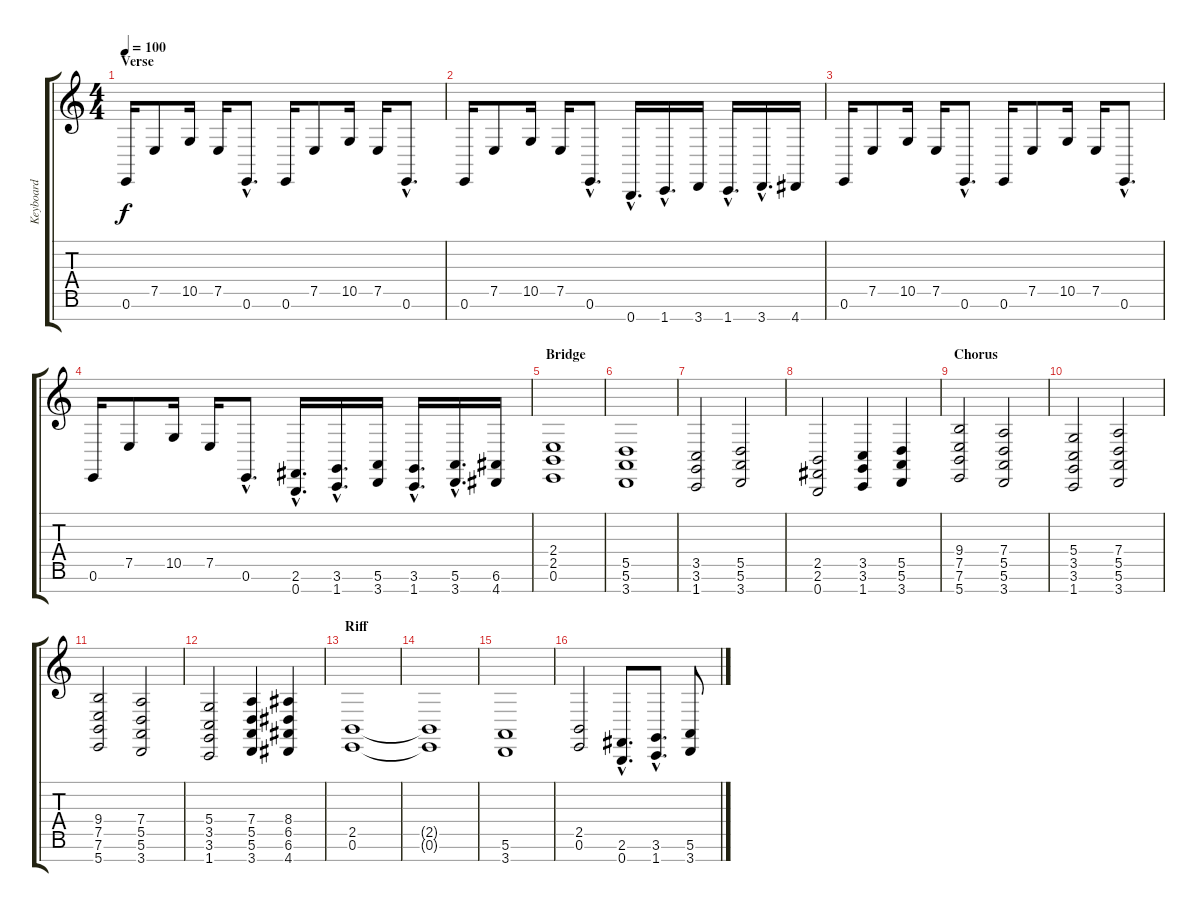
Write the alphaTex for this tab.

\track ("Keyboard" "Keyboard") {instrument stringensemble1}
\staff {score tabs}
\tuning (E4 B3 G3 D3 A2 E2 B1) {hide}
\ts (4 4)
\section ("" "Verse")
\tempo 100
\clef g2
\ks c
0.6.16{dy f} 7.5.8 10.5.16 7.5.16 0.6{hac}.8{d} 0.6.16 7.5.8 10.5.16 7.5.16 0.6{hac}.8{d} |
0.6.16 7.5.8 10.5.16 7.5.16 0.6{hac}.8{d} 0.7{hac}.16{d} 1.7{hac}.16{d} 3.7.16 1.7{hac}.16{d} 3.7{hac}.16{d} 4.7.16 |
0.6.16 7.5.8 10.5.16 7.5.16 0.6{hac}.8{d} 0.6.16 7.5.8 10.5.16 7.5.16 0.6{hac}.8{d} |
0.6.16 7.5.8 10.5.16 7.5.16 0.6{hac}.8{d} (2.6{hac} 0.7{hac}).16{d} (3.6{hac} 1.7{hac}).16{d} (5.6 3.7).16 (3.6{hac} 1.7{hac}).16{d} (5.6{hac} 3.7{hac}).16{d} (6.6 4.7).16 |
\section ("" "Bridge")
(2.4 2.5 0.6).1 |
(5.5 5.6 3.7).1 |
(3.5 3.6 1.7).2 (5.5 5.6 3.7).2 |
(2.5 2.6 0.7).2 (3.5 3.6 1.7).4 (5.5 5.6 3.7).4 |
\section ("" "Chorus")
(9.4 7.5 7.6 5.7).2 (7.4 5.5 5.6 3.7).2 |
(5.4 3.5 3.6 1.7).2 (7.4 5.5 5.6 3.7).2 |
(9.4 7.5 7.6 5.7).2 (7.4 5.5 5.6 3.7).2 |
(5.4 3.5 3.6 1.7).2 (7.4 5.5 5.6 3.7).4 (8.4 6.5 6.6 4.7).4 |
\section ("" "Riff")
(2.5 0.6).1 |
(2.5{t} 0.6{t}).1 |
(5.6 3.7).1 |
(2.5 0.6).2 (2.6{hac} 0.7{hac}).8{d} (3.6{hac} 1.7{hac}).8{d} (5.6 3.7).8
